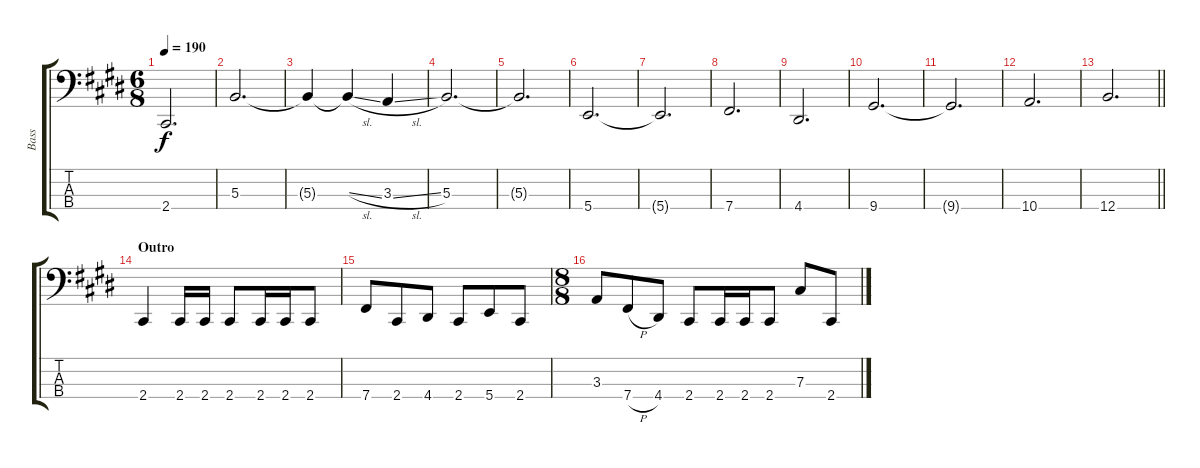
\track ("Bass" "Bass") {instrument electricbasspick}
\staff {score tabs}
\tuning (E2 B1 Gb1 B0) {hide}
\ts (6 8)
\tempo 190
\clef f4
\ks c#minor
2.4{t}.2{d dy f} |
5.3.2{d} |
5.3{t}.4 5.3{sl t}.4 3.3{sl}.4 |
5.3.2{d} |
5.3{t}.2{d} |
5.4.2{d} |
5.4{t}.2{d} |
7.4.2{d} |
4.4.2{d} |
9.4.2{d} |
9.4{t}.2{d} |
10.4.2{d} |
\barLineRight lightlight
12.4.2{d} |
\section ("" "Outro")
2.4.4 2.4.16 2.4.16 2.4.8 2.4.16 2.4.16 2.4.8 |
7.4.8 2.4.8 4.4.8 2.4.8 5.4.8 2.4.8 |
\ts (8 8)
3.3.8 7.4{h}.8 4.4.8 2.4.8 2.4.16 2.4.16 2.4.8 7.3.8 2.4.8
